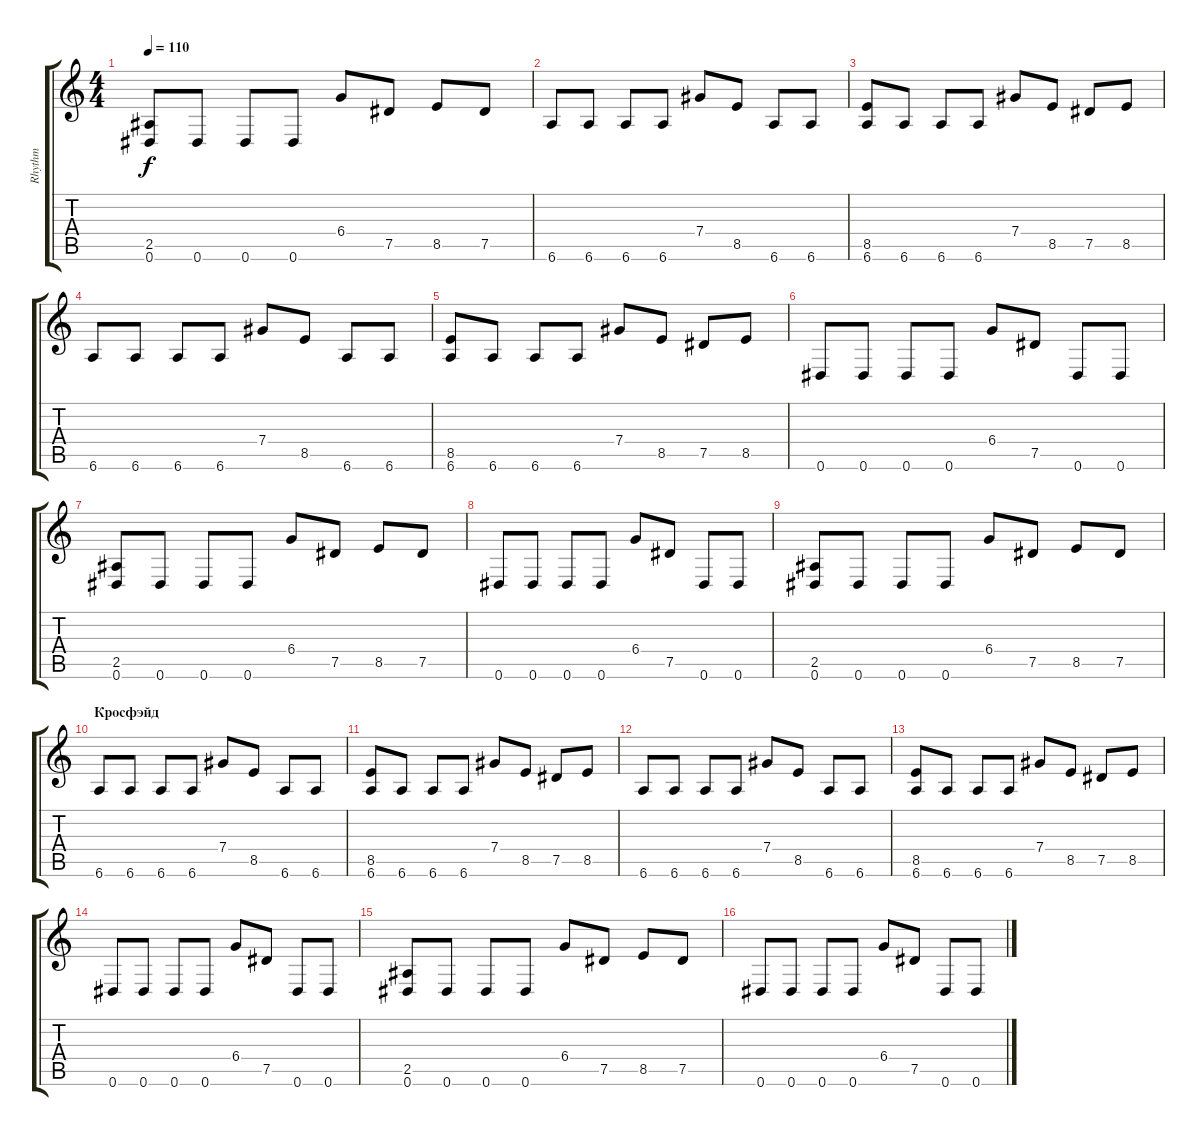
\track ("Rhythm" "Rhythm") {instrument distortionguitar}
\staff {score tabs}
\tuning (Eb4 Bb3 Gb3 Db3 Ab2 Eb2) {hide}
\ts (4 4)
\tempo 110
\clef g2
\ks c
(2.5 0.6).8{dy f} 0.6.8 0.6.8 0.6.8 6.4.8 7.5.8 8.5.8 7.5.8 |
6.6.8 6.6.8 6.6.8 6.6.8 7.4.8 8.5.8 6.6.8 6.6.8 |
(8.5 6.6).8 6.6.8 6.6.8 6.6.8 7.4.8 8.5.8 7.5.8 8.5.8 |
6.6.8 6.6.8 6.6.8 6.6.8 7.4.8 8.5.8 6.6.8 6.6.8 |
(8.5 6.6).8 6.6.8 6.6.8 6.6.8 7.4.8 8.5.8 7.5.8 8.5.8 |
0.6.8 0.6.8 0.6.8 0.6.8 6.4.8 7.5.8 0.6.8 0.6.8 |
(2.5 0.6).8 0.6.8 0.6.8 0.6.8 6.4.8 7.5.8 8.5.8 7.5.8 |
0.6.8 0.6.8 0.6.8 0.6.8 6.4.8 7.5.8 0.6.8 0.6.8 |
(2.5 0.6).8 0.6.8 0.6.8 0.6.8 6.4.8 7.5.8 8.5.8 7.5.8 |
\section ("" "Кросфэйд")
6.6.8{volume 9} 6.6.8 6.6.8 6.6.8 7.4.8 8.5.8 6.6.8 6.6.8 |
(8.5 6.6).8 6.6.8 6.6.8 6.6.8 7.4.8 8.5.8 7.5.8 8.5.8 |
6.6.8 6.6.8 6.6.8 6.6.8 7.4.8 8.5.8 6.6.8 6.6.8 |
(8.5 6.6).8 6.6.8 6.6.8 6.6.8 7.4.8 8.5.8 7.5.8 8.5.8 |
0.6.8{volume 5} 0.6.8 0.6.8 0.6.8 6.4.8 7.5.8 0.6.8 0.6.8 |
(2.5 0.6).8 0.6.8 0.6.8 0.6.8 6.4.8 7.5.8 8.5.8 7.5.8 |
0.6.8 0.6.8 0.6.8 0.6.8 6.4.8 7.5.8 0.6.8 0.6.8
